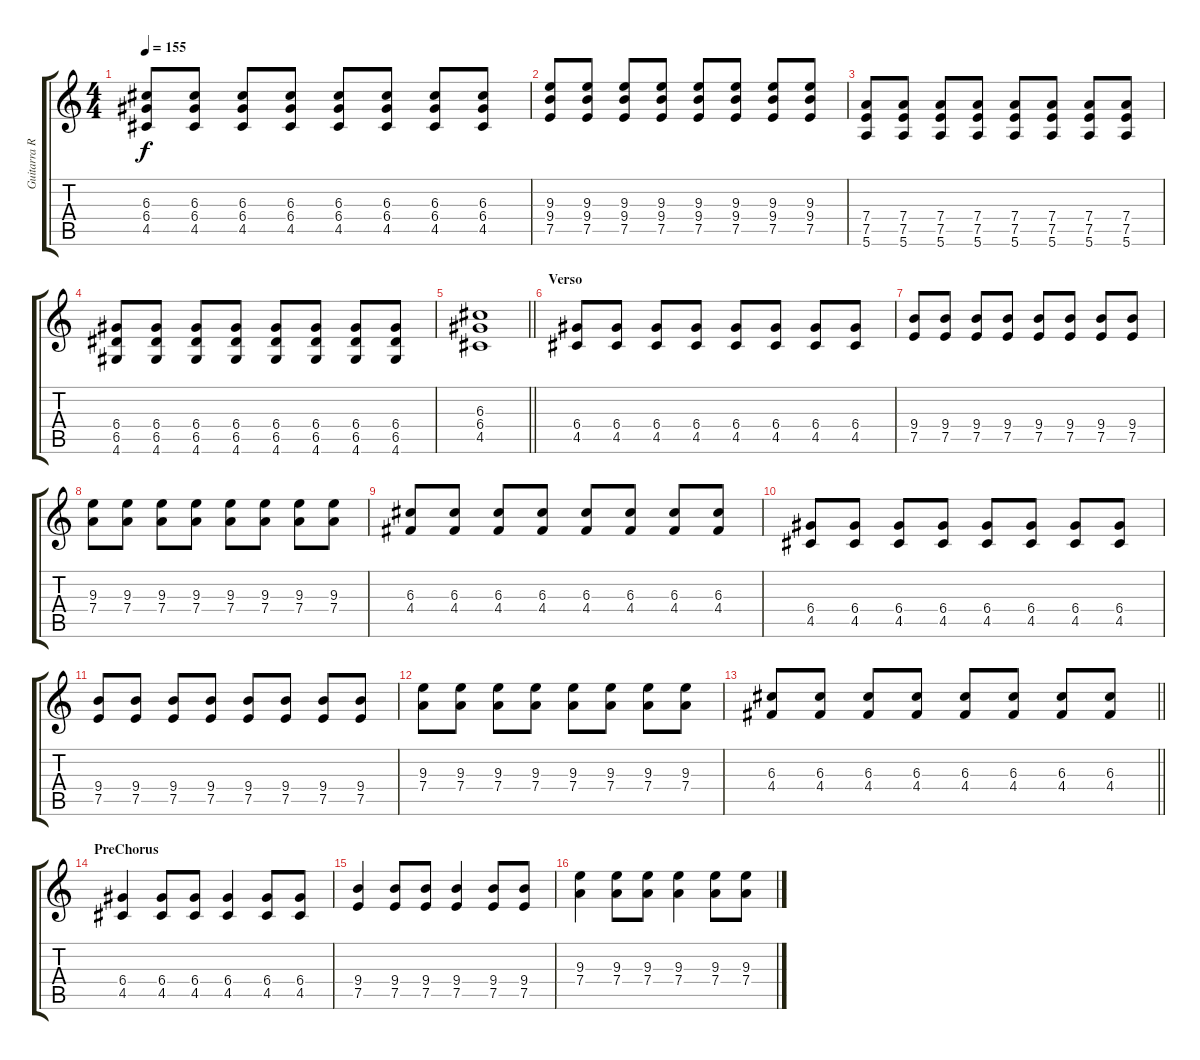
\track ("Guitarra Rítimica (David)" "Guitarra R") {instrument distortionguitar}
\staff {score tabs}
\tuning (E4 B3 G3 D3 A2 E2) {hide}
\ts (4 4)
\tempo 155
\clef g2
\ks c
(6.3 6.4 4.5).8{dy f} (6.3 6.4 4.5).8 (6.3 6.4 4.5).8 (6.3 6.4 4.5).8 (6.3 6.4 4.5).8 (6.3 6.4 4.5).8 (6.3 6.4 4.5).8 (6.3 6.4 4.5).8 |
(9.3 9.4 7.5).8 (9.3 9.4 7.5).8 (9.3 9.4 7.5).8 (9.3 9.4 7.5).8 (9.3 9.4 7.5).8 (9.3 9.4 7.5).8 (9.3 9.4 7.5).8 (9.3 9.4 7.5).8 |
(7.4 7.5 5.6).8 (7.4 7.5 5.6).8 (7.4 7.5 5.6).8 (7.4 7.5 5.6).8 (7.4 7.5 5.6).8 (7.4 7.5 5.6).8 (7.4 7.5 5.6).8 (7.4 7.5 5.6).8 |
(6.4 6.5 4.6).8 (6.4 6.5 4.6).8 (6.4 6.5 4.6).8 (6.4 6.5 4.6).8 (6.4 6.5 4.6).8 (6.4 6.5 4.6).8 (6.4 6.5 4.6).8 (6.4 6.5 4.6).8 |
\barLineRight lightlight
(6.3 6.4 4.5).1 |
\section ("" "Verso")
(6.4 4.5).8 (6.4 4.5).8 (6.4 4.5).8 (6.4 4.5).8 (6.4 4.5).8 (6.4 4.5).8 (6.4 4.5).8 (6.4 4.5).8 |
(9.4 7.5).8 (9.4 7.5).8 (9.4 7.5).8 (9.4 7.5).8 (9.4 7.5).8 (9.4 7.5).8 (9.4 7.5).8 (9.4 7.5).8 |
(9.3 7.4).8 (9.3 7.4).8 (9.3 7.4).8 (9.3 7.4).8 (9.3 7.4).8 (9.3 7.4).8 (9.3 7.4).8 (9.3 7.4).8 |
(6.3 4.4).8 (6.3 4.4).8 (6.3 4.4).8 (6.3 4.4).8 (6.3 4.4).8 (6.3 4.4).8 (6.3 4.4).8 (6.3 4.4).8 |
(6.4 4.5).8 (6.4 4.5).8 (6.4 4.5).8 (6.4 4.5).8 (6.4 4.5).8 (6.4 4.5).8 (6.4 4.5).8 (6.4 4.5).8 |
(9.4 7.5).8 (9.4 7.5).8 (9.4 7.5).8 (9.4 7.5).8 (9.4 7.5).8 (9.4 7.5).8 (9.4 7.5).8 (9.4 7.5).8 |
(9.3 7.4).8 (9.3 7.4).8 (9.3 7.4).8 (9.3 7.4).8 (9.3 7.4).8 (9.3 7.4).8 (9.3 7.4).8 (9.3 7.4).8 |
\barLineRight lightlight
(6.3 4.4).8 (6.3 4.4).8 (6.3 4.4).8 (6.3 4.4).8 (6.3 4.4).8 (6.3 4.4).8 (6.3 4.4).8 (6.3 4.4).8 |
\section ("" "PreChorus")
(6.4 4.5).4 (6.4 4.5).8 (6.4 4.5).8 (6.4 4.5).4 (6.4 4.5).8 (6.4 4.5).8 |
(9.4 7.5).4 (9.4 7.5).8 (9.4 7.5).8 (9.4 7.5).4 (9.4 7.5).8 (9.4 7.5).8 |
(9.3 7.4).4 (9.3 7.4).8 (9.3 7.4).8 (9.3 7.4).4 (9.3 7.4).8 (9.3 7.4).8
